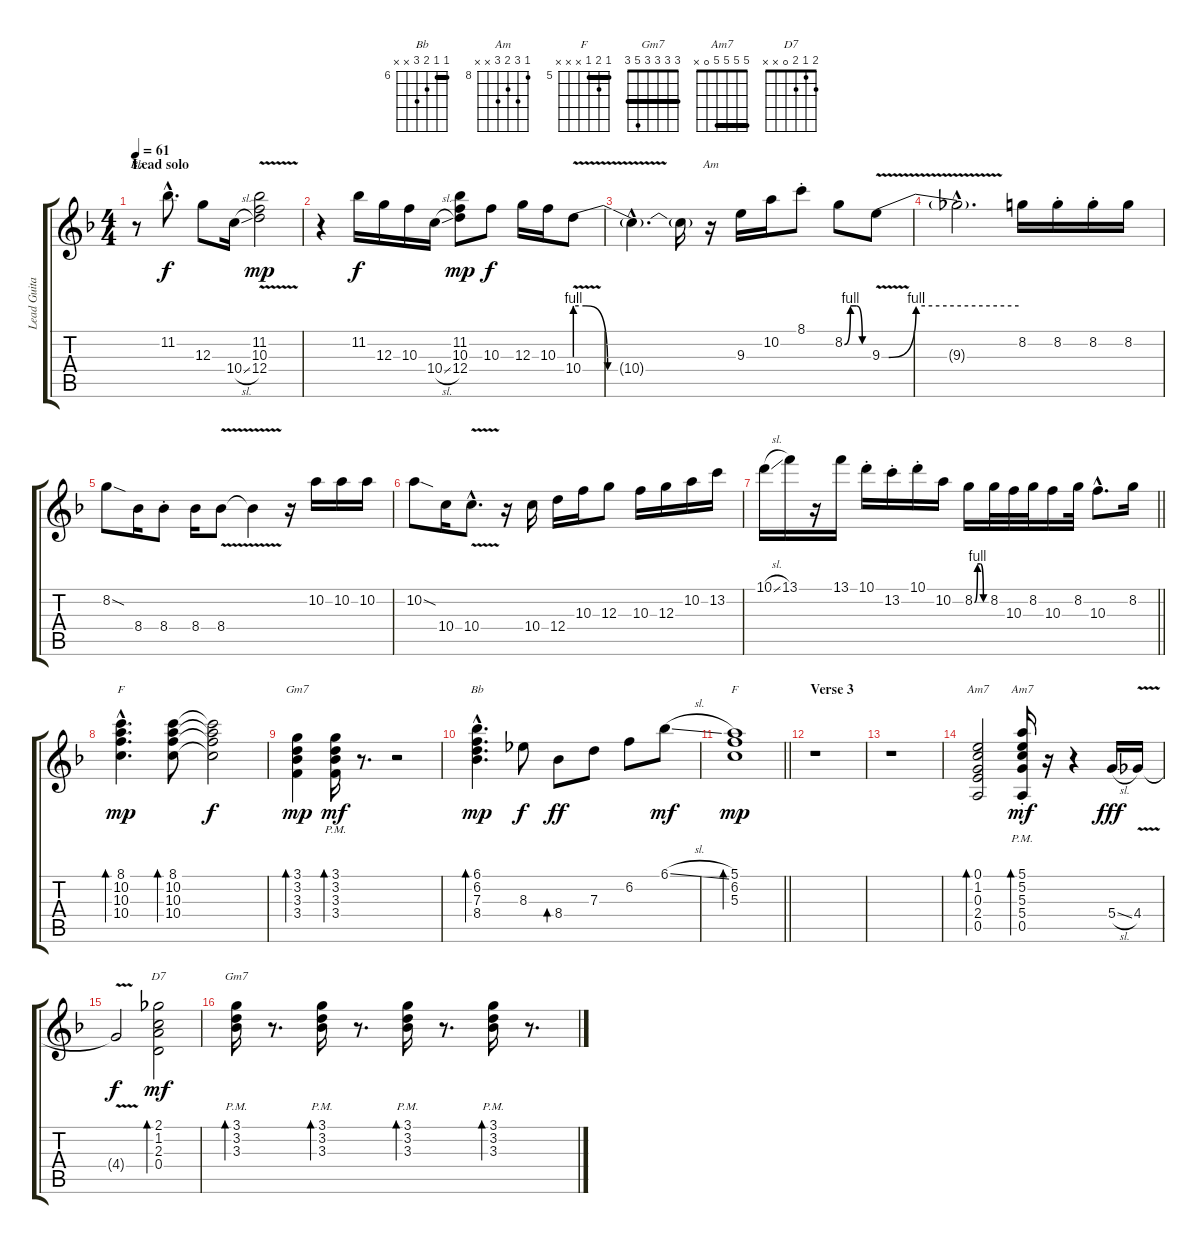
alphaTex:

\track ("Lead Guitar" "Lead Guita") {instrument distortionguitar}
\staff {score tabs}
\tuning (E4 B3 G3 D3 A2 E2) {hide}
\chord ("Bb" x 11 10 12 x x) {firstfret 10}
\chord ("Am" 8 10 9 10 x x) {firstfret 8}
\chord ("F" 8 10 10 10 x x) {firstfret 8}
\chord ("Gm7" 3 3 3 3 x x) {barre 3}
\chord ("Bb" 6 6 7 8 x x) {firstfret 6 barre 6}
\chord ("F" 5 6 5 x x x) {firstfret 5 barre 5}
\chord ("Am7" 0 1 0 2 0 x)
\chord ("Am7" 5 5 5 5 0 x) {barre 5}
\chord ("D7" 2 1 2 0 x x)
\chord ("Gm7" 3 3 3 3 5 3) {barre 3}
\ts (4 4)
\section ("" "Lead solo")
\tempo 61
\clef g2
\ks f
r.8{ch "Bb" dy mf volume 13} 11.2{hac}.8{d dy f} 12.3.8 10.4{sl}.16 (11.2 10.3 12.4{v}).2{dy mp} |
r.4 11.2.16{dy f} 12.3.16 10.3.16 10.4{sl}.16 (11.2 10.3 12.4).8{dy mp} 10.3.8{dy f} 12.3.16 10.3.16 10.4{be (custom 0 4 5 4 15 0 40 0 60 0) v}.8 |
10.4{hac t}.4{d} 10.4{t}.16 r.16{ch "Am"} 9.3.16 10.2.16 8.1{st}.8 8.2{be (custom 0 0 15 4 30 4 45 0 60 0)}.8 9.3{be (custom 0 0 3 0 15 4 60 4) v}.8 |
9.3{hac t}.2{d} 8.2.16 8.2{st}.16 8.2{st}.16 8.2.16 |
8.2{sod}.8 8.4.16 8.4{st}.8 8.4.16 8.4{v}.8 8.4{t}.4 r.16 10.2.16 10.2.16 10.2.16 |
10.2{sod}.8 10.4.16 10.4{v hac}.8{d} r.16 10.4.16 12.4.16 10.3.16 12.3.8 10.3.16 12.3.16 10.2.16 13.2.16 |
\barLineRight lightlight
10.1{sl}.16 13.1.16 r.16 13.1.16 10.1{st}.16 13.2{st}.16 10.1{st}.16 10.2.16 8.2{be (custom 0 0 15 4 30 4 45 0 60 0)}.16 8.2.32 10.3.32 8.2.32 10.3.16 8.2.32 10.3{hac}.8{d} 8.2.16 |
(8.1{hac} 10.2{hac} 10.3{hac} 10.4{hac}).4{d bd 60 ch "F" dy mp volume 10} (8.1 10.2 10.3 10.4).8{bd 240} (8.1{t} 10.2{t} 10.3{t} 10.4{t}).2{dy f} |
(3.1 3.2 3.3 3.4).4{bd 30 ch "Gm7" dy mp} (3.1 3.2 3.3 3.4{pm}).16{bd 30 dy mf} r.8{d} r.2 |
(6.1{hac} 6.2{hac} 7.3{hac} 8.4{hac}).4{d bd 60 ch "Bb" dy mp} 8.3.8{dy f} 8.4.8{bd 120 dy ff} 7.3.8 6.2.8 6.1{sl}.8{dy mf} |
\barLineRight lightlight
(5.1 6.2 5.3).1{bd 120 ch "F" dy mp} |
\section ("" "Verse 3")
r.1 |
r.1 |
(0.1 1.2 0.3 2.4 0.5).2{bd 60 ch "Am7"} (5.1{st} 5.2{st} 5.3{st} 5.4{st} 0.5{pm}).16{bd 30 ch "Am7" dy mf} r.16 r.4 5.4{sl}.16{dy fff} 4.4{v}.16 |
4.4{t}.2{dy f} (2.1 1.2 2.3 0.4).2{bd 60 ch "D7" dy mf} |
(3.1 3.2 3.3{pm}).16{bd 30 ch "Gm7"} r.8{d} (3.1 3.2 3.3{pm}).16{bd 30} r.8{d} (3.1 3.2 3.3{pm}).16{bd 30} r.8{d} (3.1 3.2 3.3{pm}).16{bd 30} r.8{d}
